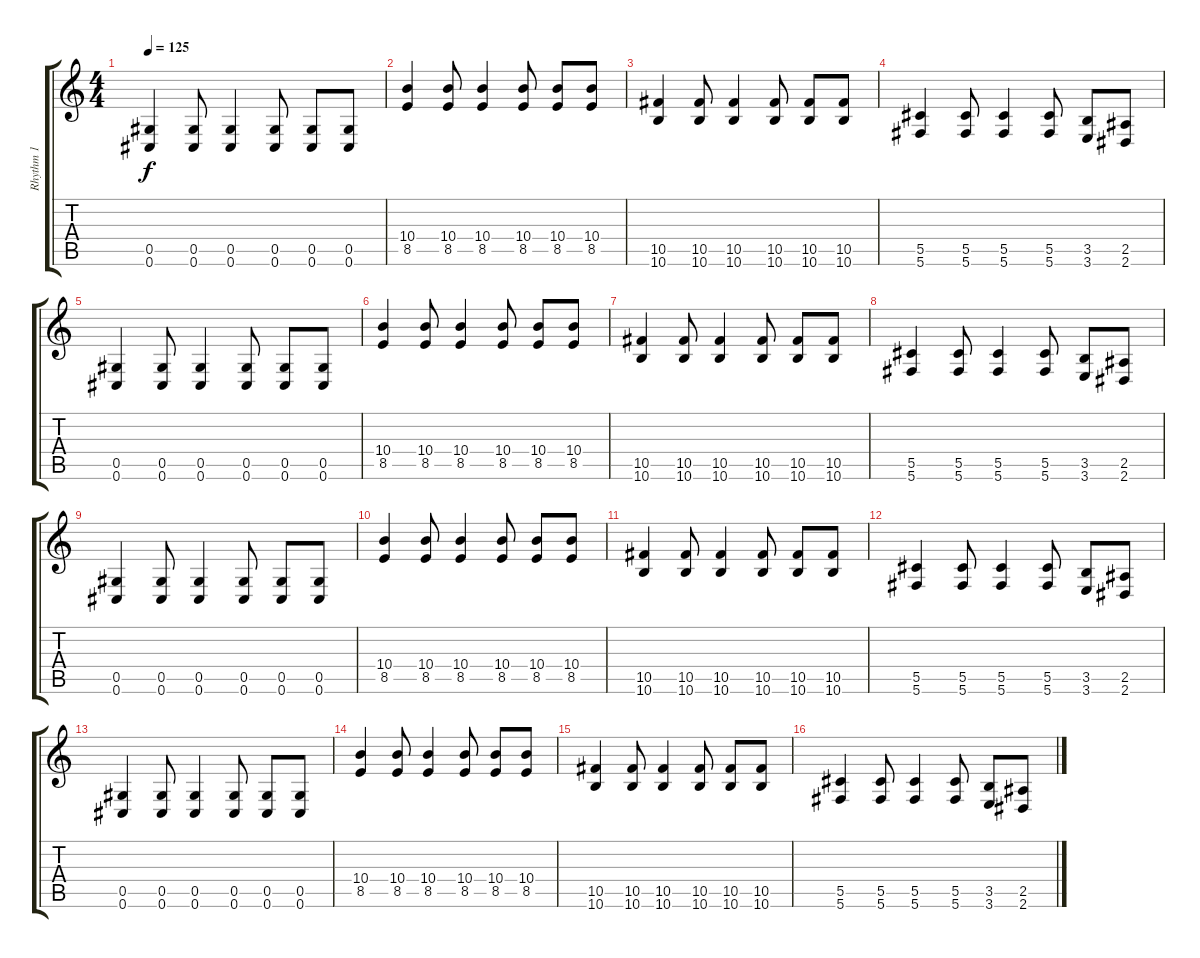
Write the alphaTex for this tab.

\track ("Rhythm 1" "Rhythm 1") {instrument distortionguitar}
\staff {score tabs}
\tuning (Eb4 Bb3 Gb3 Db3 Ab2 Db2) {hide}
\ts (4 4)
\tempo 125
\clef g2
\ks c
(0.5 0.6).4{dy f} (0.5 0.6).8 (0.5 0.6).4 (0.5 0.6).8 (0.5 0.6).8 (0.5 0.6).8 |
(10.4 8.5).4 (10.4 8.5).8 (10.4 8.5).4 (10.4 8.5).8 (10.4 8.5).8 (10.4 8.5).8 |
(10.5 10.6).4 (10.5 10.6).8 (10.5 10.6).4 (10.5 10.6).8 (10.5 10.6).8 (10.5 10.6).8 |
(5.5 5.6).4 (5.5 5.6).8 (5.5 5.6).4 (5.5 5.6).8 (3.5 3.6).8 (2.5 2.6).8 |
(0.5 0.6).4 (0.5 0.6).8 (0.5 0.6).4 (0.5 0.6).8 (0.5 0.6).8 (0.5 0.6).8 |
(10.4 8.5).4 (10.4 8.5).8 (10.4 8.5).4 (10.4 8.5).8 (10.4 8.5).8 (10.4 8.5).8 |
(10.5 10.6).4 (10.5 10.6).8 (10.5 10.6).4 (10.5 10.6).8 (10.5 10.6).8 (10.5 10.6).8 |
(5.5 5.6).4 (5.5 5.6).8 (5.5 5.6).4 (5.5 5.6).8 (3.5 3.6).8 (2.5 2.6).8 |
(0.5 0.6).4 (0.5 0.6).8 (0.5 0.6).4 (0.5 0.6).8 (0.5 0.6).8 (0.5 0.6).8 |
(10.4 8.5).4 (10.4 8.5).8 (10.4 8.5).4 (10.4 8.5).8 (10.4 8.5).8 (10.4 8.5).8 |
(10.5 10.6).4 (10.5 10.6).8 (10.5 10.6).4 (10.5 10.6).8 (10.5 10.6).8 (10.5 10.6).8 |
(5.5 5.6).4 (5.5 5.6).8 (5.5 5.6).4 (5.5 5.6).8 (3.5 3.6).8 (2.5 2.6).8 |
(0.5 0.6).4 (0.5 0.6).8 (0.5 0.6).4 (0.5 0.6).8 (0.5 0.6).8 (0.5 0.6).8 |
(10.4 8.5).4 (10.4 8.5).8 (10.4 8.5).4 (10.4 8.5).8 (10.4 8.5).8 (10.4 8.5).8 |
(10.5 10.6).4 (10.5 10.6).8 (10.5 10.6).4 (10.5 10.6).8 (10.5 10.6).8 (10.5 10.6).8 |
(5.5 5.6).4 (5.5 5.6).8 (5.5 5.6).4 (5.5 5.6).8 (3.5 3.6).8 (2.5 2.6).8
